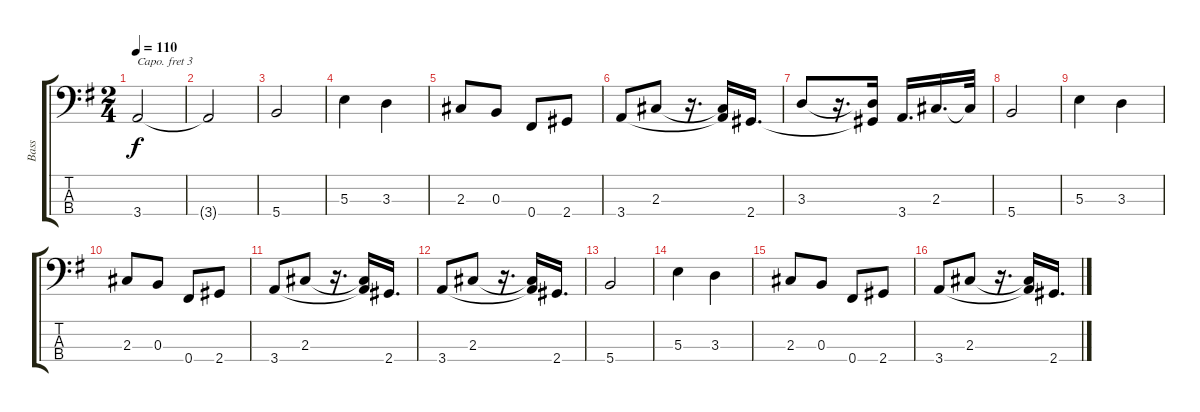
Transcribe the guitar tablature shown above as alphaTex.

\track ("Bass" "Bass") {instrument slapbass2}
\staff {score tabs}
\capo 3
\tuning (Gb2 Db2 Ab1 Eb1) {hide}
\ts (2 4)
\tempo 110
\clef f4
\ks g
3.4.2{dy f} |
3.4{t}.2 |
5.4.2 |
5.3.4 3.3.4 |
2.3.8 0.3.8 0.4.8 2.4.8 |
3.4.8 2.3.8 r.16{d} (2.3{t} 3.4{t}).16 2.4.16{d} |
3.3.8 r.16{d} (3.3{t} 2.4{t}).16 3.4.16{d} 2.3.16{d} 2.3{t}.32 |
5.4.2 |
5.3.4 3.3.4 |
2.3.8 0.3.8 0.4.8 2.4.8 |
3.4.8 2.3.8 r.16{d} (2.3{t} 3.4{t}).16 2.4.16{d} |
3.4.8 2.3.8 r.16{d} (2.3{t} 3.4{t}).16 2.4.16{d} |
5.4.2 |
5.3.4 3.3.4 |
2.3.8 0.3.8 0.4.8 2.4.8 |
3.4.8 2.3.8 r.16{d} (2.3{t} 3.4{t}).16 2.4.16{d}
